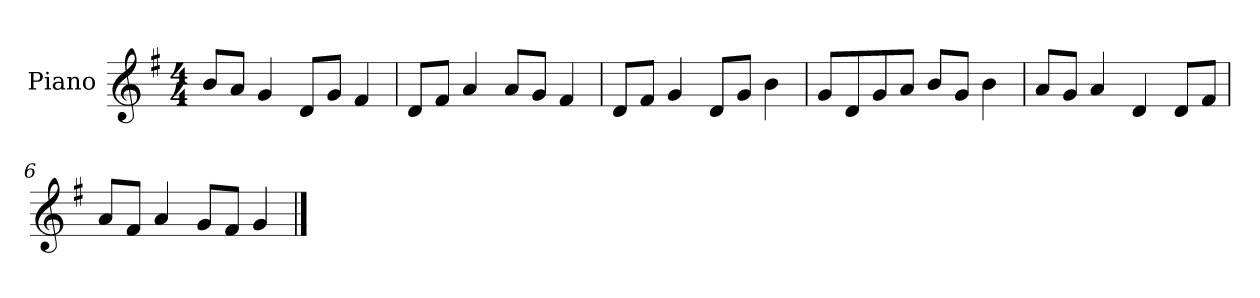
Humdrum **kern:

**kern
*part1
*staff1
*I"Piano
*I'P-no
*clefG2
*k[f#]
*M4/4
*MM90
=1
8b/L
8a/J
4g/
8d/L
8g/J
4f#/
=2
8d/L
8f#/J
4a/
8a/L
8g/J
4f#/
=3
8d/L
8f#/J
4g/
8d/L
8g/J
4b\
=4
8g/L
8d/
8g/
8a/J
8b/L
8g/J
4b\
=5
8a/L
8g/J
4a/
4d/
8d/L
8f#/J
=6
8a/L
8f#/J
4a/
8g/L
8f#/J
4g/
==
*-
